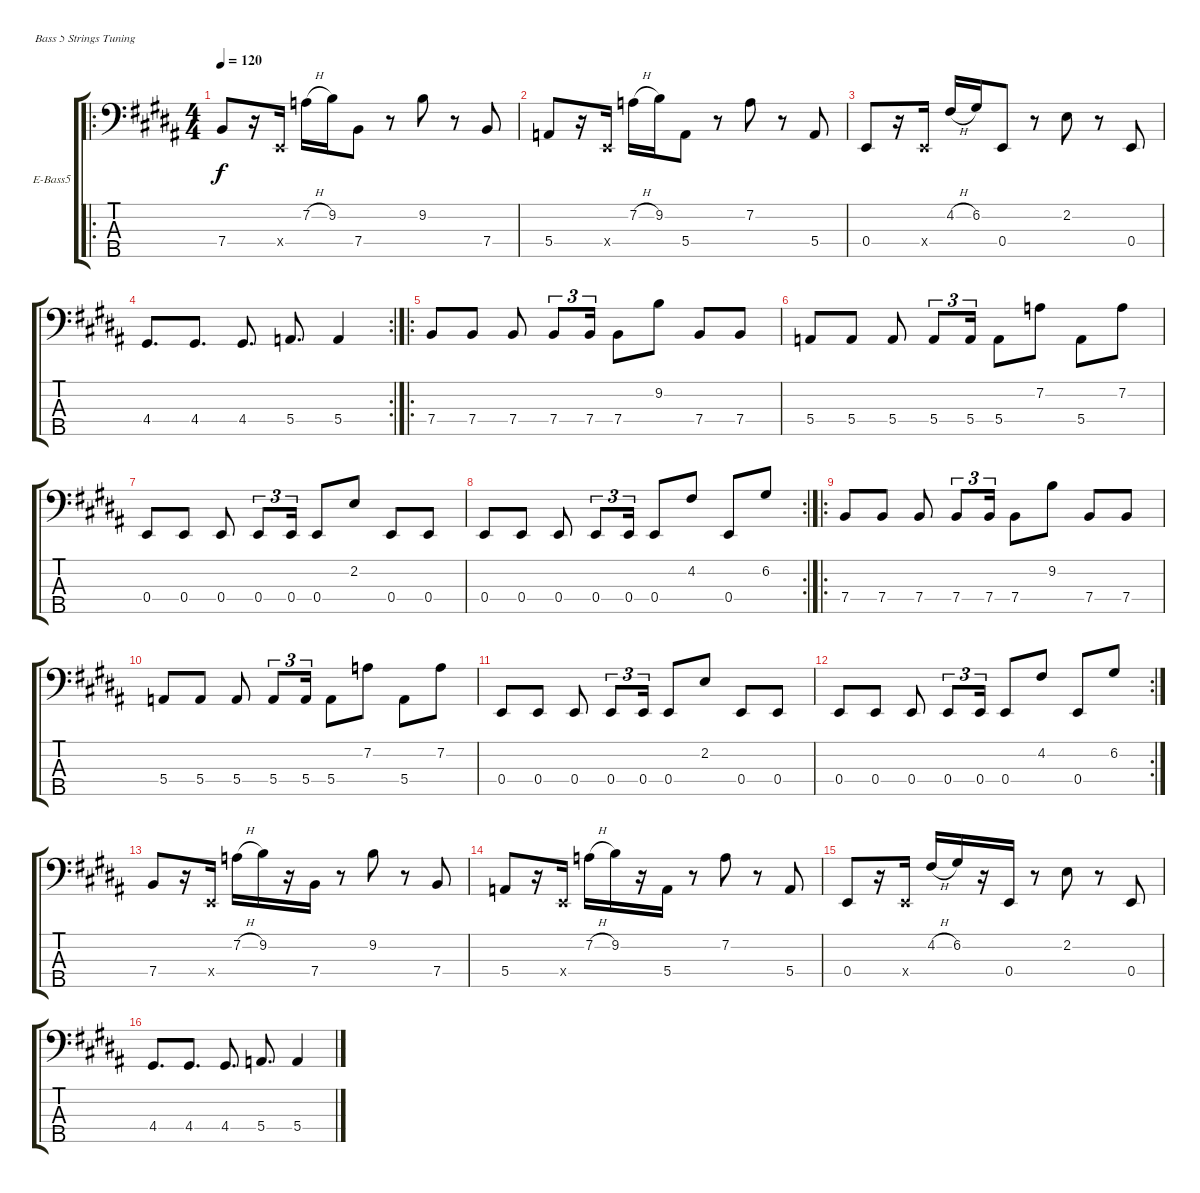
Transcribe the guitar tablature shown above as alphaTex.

\bracketExtendMode groupsimilarinstruments
\firstSystemTrackNameOrientation horizontal
\otherSystemsTrackNameOrientation horizontal
\track ("Fred Schneider" "E-Bass5") {instrument electricbassfinger}
\staff {score tabs}
\tuning (G2 D2 A1 E1 B0)
\ro
\ts (4 4)
\tempo 120
\clef f4
\ks g#minor
7.4{acc forcenatural}.8{dy f} r.16 0.4{x acc forcenatural}.16 7.2{h acc forcenatural}.16 9.2{acc forcenatural}.16 7.4{acc forcenatural}.8 r.8 9.2{acc forcenatural}.8 r.8 7.4{acc forcenatural}.8 |
5.4{acc forcenatural}.8 r.16 0.4{x acc forcenatural}.16 7.2{h acc forcenatural}.16 9.2{acc forcenatural}.16 5.4{acc forcenatural}.8 r.8 7.2{acc forcenatural}.8 r.8 5.4{acc forcenatural}.8 |
0.4{acc forcenatural}.8 r.16 0.4{x acc forcenatural}.16 4.2{h acc #}.16 6.2{acc #}.16 0.4{acc forcenatural}.8 r.8 2.2{acc forcenatural}.8 r.8 0.4{acc forcenatural}.8 |
\rc 2
4.4{acc #}.8{d} 4.4{acc #}.8{d} 4.4{acc #}.8{d} 5.4{acc forcenatural}.8{d} 5.4{acc forcenatural}.4 |
\ro
7.4{acc forcenatural}.8 7.4{acc forcenatural}.8 7.4{acc forcenatural}.8 7.4{acc forcenatural}.8{tu (3 2)} 7.4{acc forcenatural}.16{tu (3 2)} 7.4{acc forcenatural}.8 9.2{acc forcenatural}.8 7.4{acc forcenatural}.8 7.4{acc forcenatural}.8 |
5.4{acc forcenatural}.8 5.4{acc forcenatural}.8 5.4{acc forcenatural}.8 5.4{acc forcenatural}.8{tu (3 2)} 5.4{acc forcenatural}.16{tu (3 2)} 5.4{acc forcenatural}.8 7.2{acc forcenatural}.8 5.4{acc forcenatural}.8 7.2{acc forcenatural}.8 |
0.4{acc forcenatural}.8 0.4{acc forcenatural}.8 0.4{acc forcenatural}.8 0.4{acc forcenatural}.8{tu (3 2)} 0.4{acc forcenatural}.16{tu (3 2)} 0.4{acc forcenatural}.8 2.2{acc forcenatural}.8 0.4{acc forcenatural}.8 0.4{acc forcenatural}.8 |
\rc 2
0.4{acc forcenatural}.8 0.4{acc forcenatural}.8 0.4{acc forcenatural}.8 0.4{acc forcenatural}.8{tu (3 2)} 0.4{acc forcenatural}.16{tu (3 2)} 0.4{acc forcenatural}.8 4.2{acc #}.8 0.4{acc forcenatural}.8 6.2{acc #}.8 |
\ro
7.4{acc forcenatural}.8 7.4{acc forcenatural}.8 7.4{acc forcenatural}.8 7.4{acc forcenatural}.8{tu (3 2)} 7.4{acc forcenatural}.16{tu (3 2)} 7.4{acc forcenatural}.8 9.2{acc forcenatural}.8 7.4{acc forcenatural}.8 7.4{acc forcenatural}.8 |
5.4{acc forcenatural}.8 5.4{acc forcenatural}.8 5.4{acc forcenatural}.8 5.4{acc forcenatural}.8{tu (3 2)} 5.4{acc forcenatural}.16{tu (3 2)} 5.4{acc forcenatural}.8 7.2{acc forcenatural}.8 5.4{acc forcenatural}.8 7.2{acc forcenatural}.8 |
0.4{acc forcenatural}.8 0.4{acc forcenatural}.8 0.4{acc forcenatural}.8 0.4{acc forcenatural}.8{tu (3 2)} 0.4{acc forcenatural}.16{tu (3 2)} 0.4{acc forcenatural}.8 2.2{acc forcenatural}.8 0.4{acc forcenatural}.8 0.4{acc forcenatural}.8 |
\rc 2
0.4{acc forcenatural}.8 0.4{acc forcenatural}.8 0.4{acc forcenatural}.8 0.4{acc forcenatural}.8{tu (3 2)} 0.4{acc forcenatural}.16{tu (3 2)} 0.4{acc forcenatural}.8 4.2{acc #}.8 0.4{acc forcenatural}.8 6.2{acc #}.8 |
7.4{acc forcenatural}.8 r.16 0.4{x acc forcenatural}.16 7.2{h acc forcenatural}.16 9.2{acc forcenatural}.16 r.16 7.4{acc forcenatural}.16 r.8 9.2{acc forcenatural}.8 r.8 7.4{acc forcenatural}.8 |
5.4{acc forcenatural}.8 r.16 0.4{x acc forcenatural}.16 7.2{h acc forcenatural}.16 9.2{acc forcenatural}.16 r.16 5.4{acc forcenatural}.16 r.8 7.2{acc forcenatural}.8 r.8 5.4{acc forcenatural}.8 |
0.4{acc forcenatural}.8 r.16 0.4{x acc forcenatural}.16 4.2{h acc #}.16 6.2{acc #}.16 r.16 0.4{acc forcenatural}.16 r.8 2.2{acc forcenatural}.8 r.8 0.4{acc forcenatural}.8 |
4.4{acc #}.8{d} 4.4{acc #}.8{d} 4.4{acc #}.8{d} 5.4{acc forcenatural}.8{d} 5.4{acc forcenatural}.4
